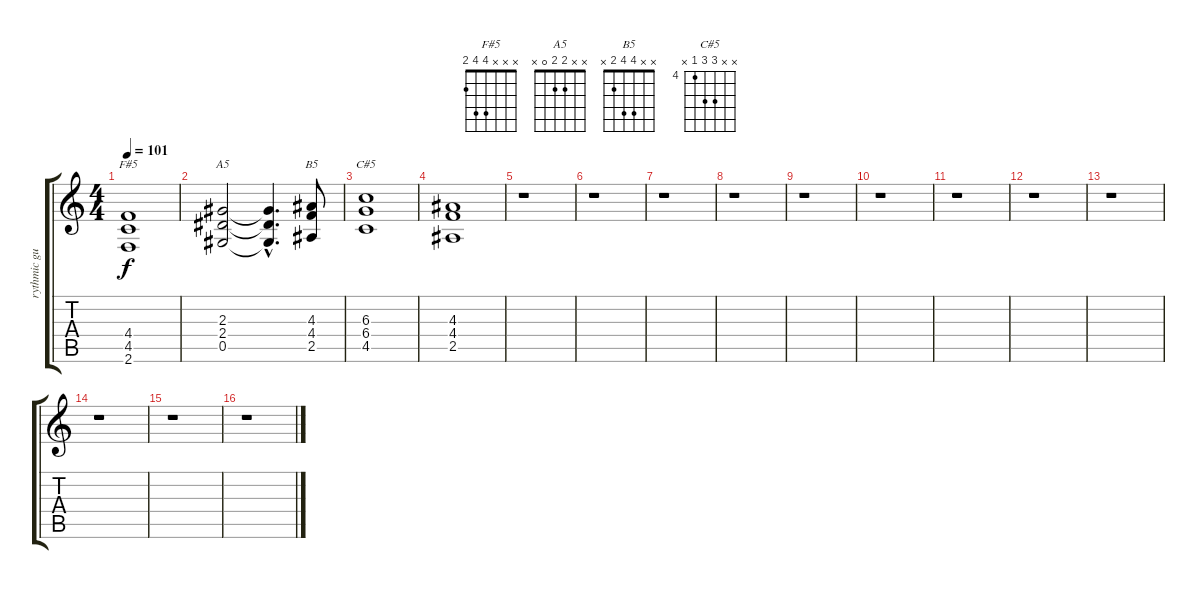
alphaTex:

\track ("rythmic guitar" "rythmic gu") {instrument distortionguitar}
\staff {score tabs}
\tuning (Eb4 Bb3 Gb3 Db3 Ab2 Eb2) {hide}
\chord ("F#5" x x x 4 4 2)
\chord ("A5" x x 2 2 0 x)
\chord ("B5" x x 4 4 2 x)
\chord ("C#5" x x 6 6 4 x) {firstfret 4}
\ts (4 4)
\tempo 101
\clef g2
\ks c
(4.4 4.5 2.6).1{ch "F#5" dy f} |
(2.3 2.4 0.5).2{ch "A5"} (2.3{hac t} 2.4{hac t} 0.5{hac t}).4{d} (4.3 4.4 2.5).8{ch "B5"} |
(6.3 6.4 4.5).1{ch "C#5"} |
(4.3 4.4 2.5).1 |
r.1 |
r.1 |
r.1 |
r.1 |
r.1 |
r.1 |
r.1 |
r.1 |
r.1 |
r.1 |
r.1 |
r.1
